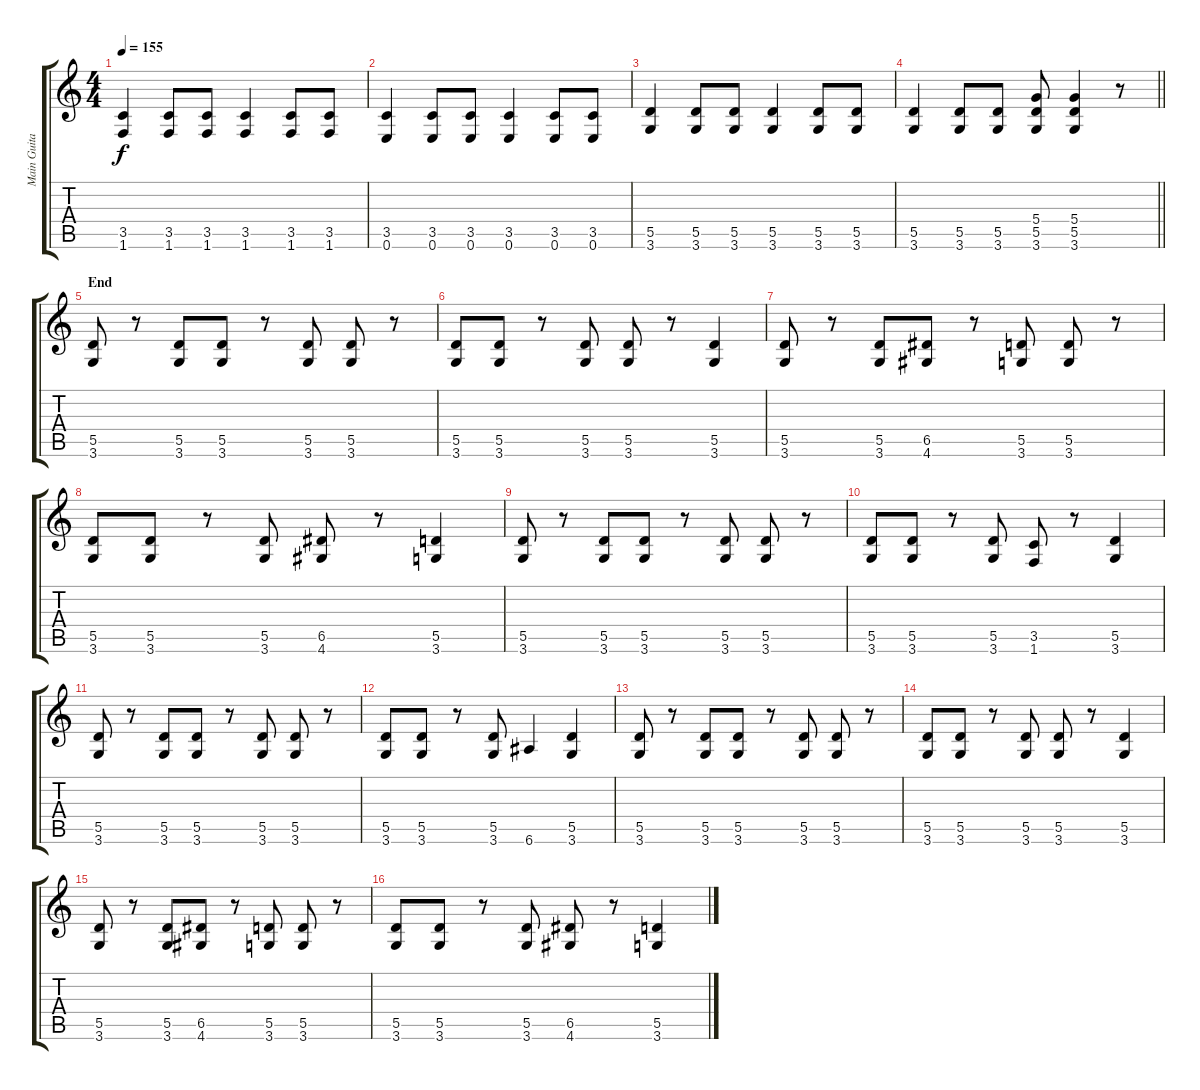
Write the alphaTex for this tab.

\track ("Main Guitar" "Main Guita") {instrument overdrivenguitar}
\staff {score tabs}
\tuning (E4 B3 G3 D3 A2 E2) {hide}
\ts (4 4)
\tempo 155
\clef g2
\ks c
(3.5 1.6).4{dy f} (3.5 1.6).8 (3.5 1.6).8 (3.5 1.6).4 (3.5 1.6).8 (3.5 1.6).8 |
(3.5 0.6).4 (3.5 0.6).8 (3.5 0.6).8 (3.5 0.6).4 (3.5 0.6).8 (3.5 0.6).8 |
(5.5 3.6).4 (5.5 3.6).8 (5.5 3.6).8 (5.5 3.6).4 (5.5 3.6).8 (5.5 3.6).8 |
\barLineRight lightlight
(5.5 3.6).4 (5.5 3.6).8 (5.5 3.6).8 (5.4 5.5 3.6).8 (5.4 5.5 3.6).4 r.8 |
\section ("" "End")
(5.5 3.6).8 r.8 (5.5 3.6).8 (5.5 3.6).8 r.8 (5.5 3.6).8 (5.5 3.6).8 r.8 |
(5.5 3.6).8 (5.5 3.6).8 r.8 (5.5 3.6).8 (5.5 3.6).8 r.8 (5.5 3.6).4 |
(5.5 3.6).8 r.8 (5.5 3.6).8 (6.5 4.6).8 r.8 (5.5 3.6).8 (5.5 3.6).8 r.8 |
(5.5 3.6).8 (5.5 3.6).8 r.8 (5.5 3.6).8 (6.5 4.6).8 r.8 (5.5 3.6).4 |
(5.5 3.6).8 r.8 (5.5 3.6).8 (5.5 3.6).8 r.8 (5.5 3.6).8 (5.5 3.6).8 r.8 |
(5.5 3.6).8 (5.5 3.6).8 r.8 (5.5 3.6).8 (3.5 1.6).8 r.8 (5.5 3.6).4 |
(5.5 3.6).8 r.8 (5.5 3.6).8 (5.5 3.6).8 r.8 (5.5 3.6).8 (5.5 3.6).8 r.8 |
(5.5 3.6).8 (5.5 3.6).8 r.8 (5.5 3.6).8 6.6.4 (5.5 3.6).4 |
(5.5 3.6).8 r.8 (5.5 3.6).8 (5.5 3.6).8 r.8 (5.5 3.6).8 (5.5 3.6).8 r.8 |
(5.5 3.6).8 (5.5 3.6).8 r.8 (5.5 3.6).8 (5.5 3.6).8 r.8 (5.5 3.6).4 |
(5.5 3.6).8 r.8 (5.5 3.6).8 (6.5 4.6).8 r.8 (5.5 3.6).8 (5.5 3.6).8 r.8 |
(5.5 3.6).8 (5.5 3.6).8 r.8 (5.5 3.6).8 (6.5 4.6).8 r.8 (5.5 3.6).4
